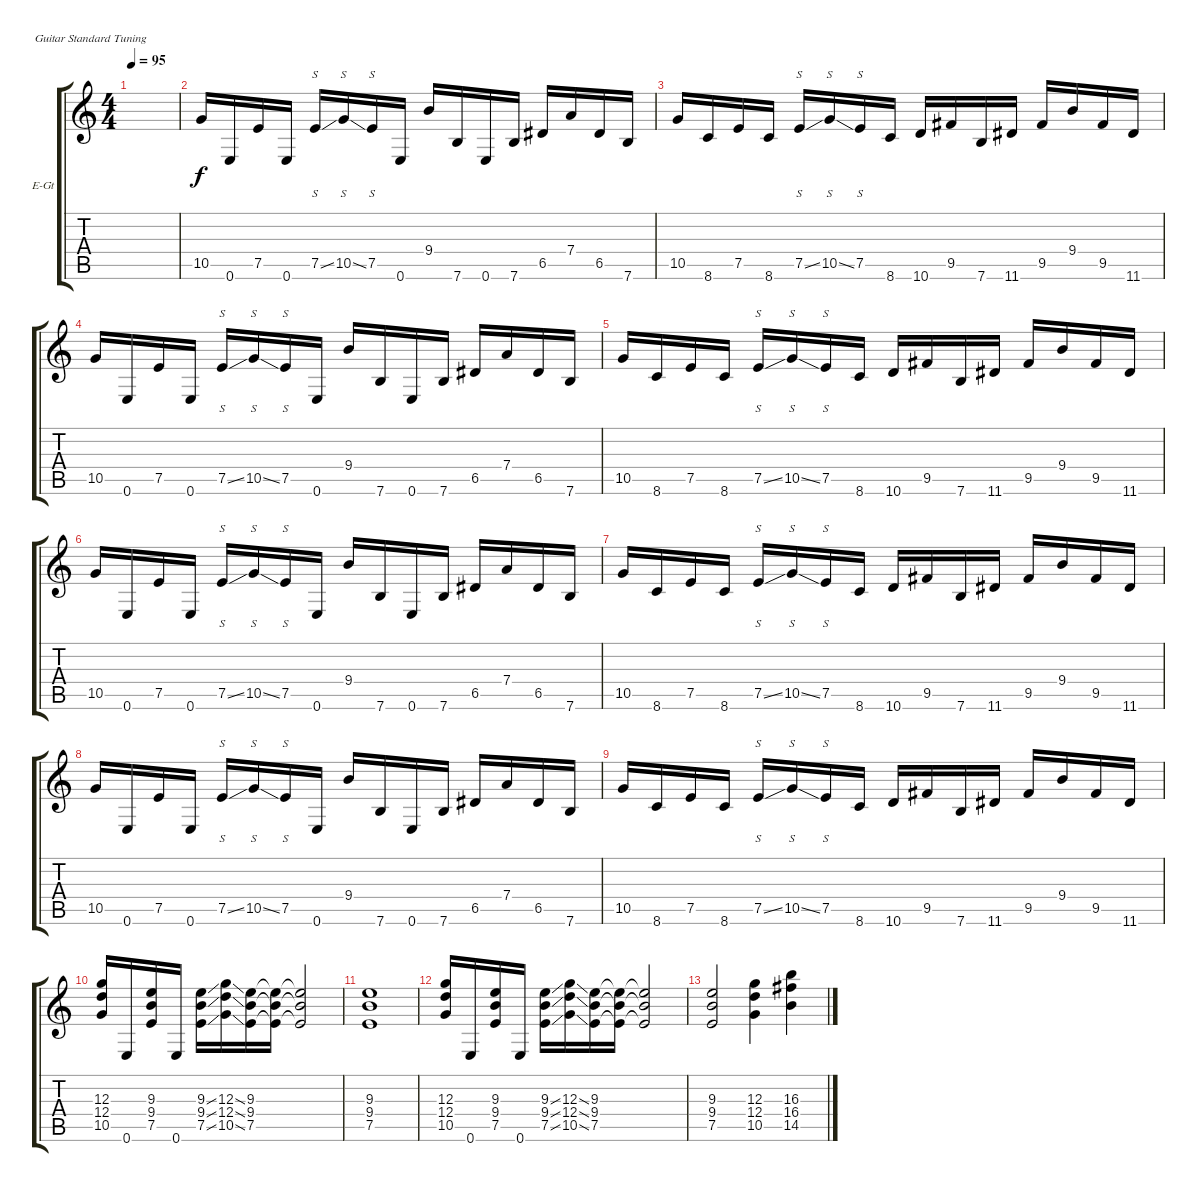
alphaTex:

\bracketExtendMode groupsimilarinstruments
\firstSystemTrackNameOrientation horizontal
\otherSystemsTrackNameOrientation horizontal
\track ("Electric Guitar 1" "E-Gt") {instrument distortionguitar}
\staff {score tabs}
\tuning (E4 B3 G3 D3 A2 E2)
\ts (4 4)
\tempo 95
\clef g2
\ks c
|
10.5.16 0.6.16 7.5.16 0.6.16 7.5{ss}.16{s} 10.5{ss}.16{s} 7.5.16{s} 0.6.16 9.4.16 7.6.16 0.6.16 7.6.16 6.5.16 7.4.16 6.5.16 7.6.16 |
10.5.16 8.6.16 7.5.16 8.6.16 7.5{ss}.16{s} 10.5{ss}.16{s} 7.5.16{s} 8.6.16 10.6.16 9.5.16 7.6.16 11.6.16 9.5.16 9.4.16 9.5.16 11.6.16 |
10.5.16 0.6.16 7.5.16 0.6.16 7.5{ss}.16{s} 10.5{ss}.16{s} 7.5.16{s} 0.6.16 9.4.16 7.6.16 0.6.16 7.6.16 6.5.16 7.4.16 6.5.16 7.6.16 |
10.5.16 8.6.16 7.5.16 8.6.16 7.5{ss}.16{s} 10.5{ss}.16{s} 7.5.16{s} 8.6.16 10.6.16 9.5.16 7.6.16 11.6.16 9.5.16 9.4.16 9.5.16 11.6.16 |
10.5.16 0.6.16 7.5.16 0.6.16 7.5{ss}.16{s} 10.5{ss}.16{s} 7.5.16{s} 0.6.16 9.4.16 7.6.16 0.6.16 7.6.16 6.5.16 7.4.16 6.5.16 7.6.16 |
10.5.16 8.6.16 7.5.16 8.6.16 7.5{ss}.16{s} 10.5{ss}.16{s} 7.5.16{s} 8.6.16 10.6.16 9.5.16 7.6.16 11.6.16 9.5.16 9.4.16 9.5.16 11.6.16 |
10.5.16 0.6.16 7.5.16 0.6.16 7.5{ss}.16{s} 10.5{ss}.16{s} 7.5.16{s} 0.6.16 9.4.16 7.6.16 0.6.16 7.6.16 6.5.16 7.4.16 6.5.16 7.6.16 |
10.5.16 8.6.16 7.5.16 8.6.16 7.5{ss}.16{s} 10.5{ss}.16{s} 7.5.16{s} 8.6.16 10.6.16 9.5.16 7.6.16 11.6.16 9.5.16 9.4.16 9.5.16 11.6.16 |
(10.5 12.4 12.3).16 0.6.16 (7.5 9.4 9.3).16 0.6.16 (7.5{ss} 9.4{ss} 9.3{ss}).16 (12.3{ss} 12.4{ss} 10.5{ss}).16 (7.5 9.4 9.3).16 (7.5{t} 9.4{t} 9.3{t}).16 (7.5{t} 9.4{t} 9.3{t}).2 |
(7.5 9.4 9.3).1 |
(10.5 12.4 12.3).16 0.6.16 (7.5 9.4 9.3).16 0.6.16 (7.5{ss} 9.4{ss} 9.3{ss}).16 (12.3{ss} 12.4{ss} 10.5{ss}).16 (7.5 9.4 9.3).16 (7.5{t} 9.4{t} 9.3{t}).16 (7.5{t} 9.4{t} 9.3{t}).2 |
(7.5 9.4 9.3).2 (10.5 12.4 12.3).4 (14.5 16.4 16.3).4
